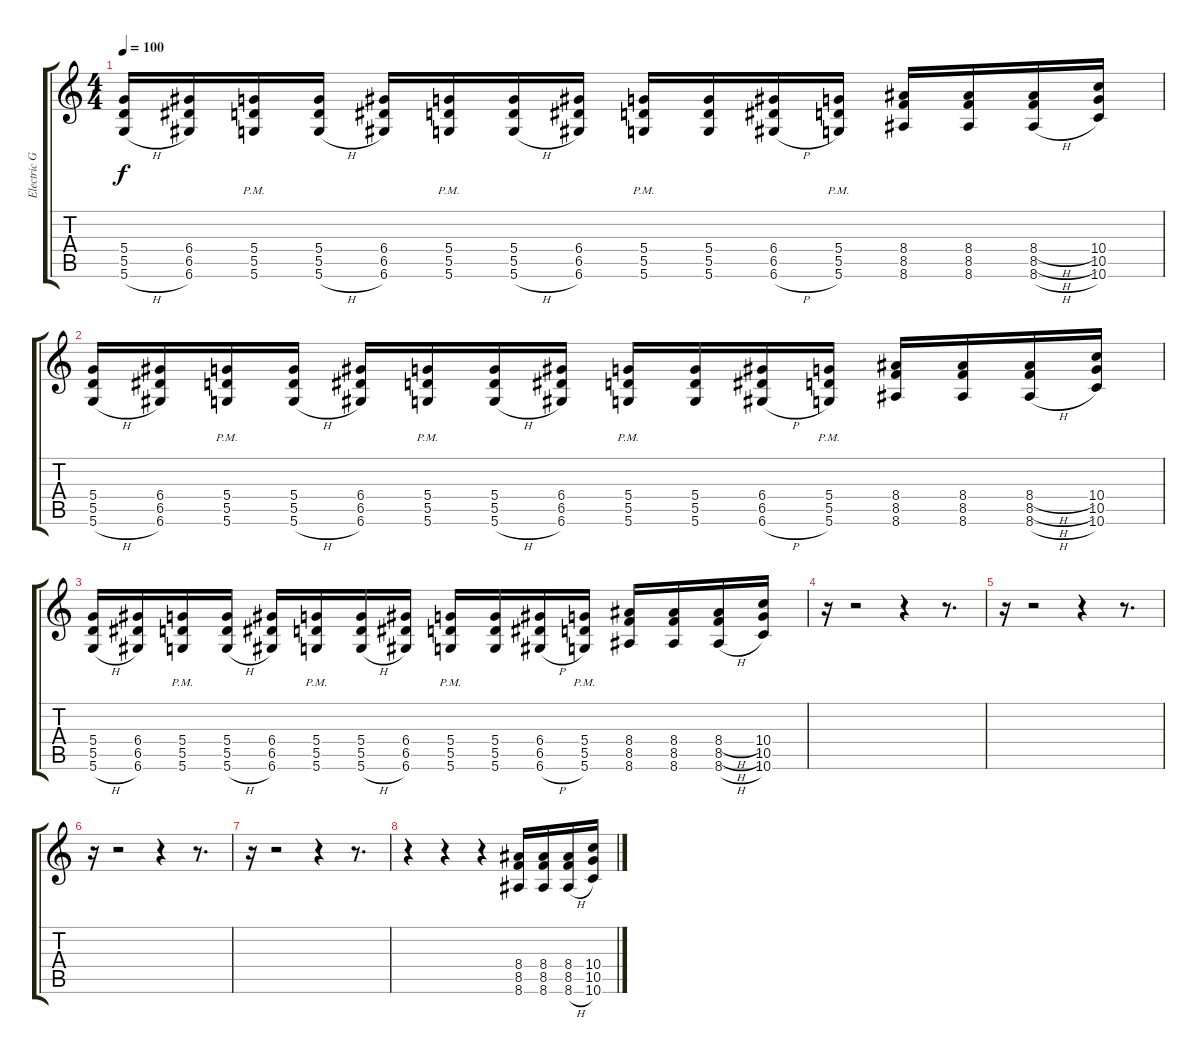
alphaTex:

\track ("Electric Guitar 2" "Electric G") {solo instrument distortionguitar}
\staff {score tabs}
\tuning (E4 B3 G3 D3 A2 D2) {hide}
\ts (4 4)
\tempo 100
\clef g2
\ks c
(5.4 5.5 5.6{h}).16{dy f} (6.4 6.5 6.6).16 (5.4{pm} 5.5{pm} 5.6{pm}).16 (5.4 5.5 5.6{h}).16 (6.4 6.5 6.6).16 (5.4{pm} 5.5{pm} 5.6{pm}).16 (5.4 5.5 5.6{h}).16 (6.4 6.5 6.6).16 (5.4{pm} 5.5{pm} 5.6{pm}).16 (5.4 5.5 5.6).16 (6.4 6.5 6.6{h}).16 (5.4{pm} 5.5{pm} 5.6{pm}).16 (8.4 8.5 8.6).16 (8.4 8.5 8.6).16 (8.4{h} 8.5{h} 8.6{h}).16 (10.4 10.5 10.6).16 |
(5.4 5.5 5.6{h}).16 (6.4 6.5 6.6).16 (5.4{pm} 5.5{pm} 5.6{pm}).16 (5.4 5.5 5.6{h}).16 (6.4 6.5 6.6).16 (5.4{pm} 5.5{pm} 5.6{pm}).16 (5.4 5.5 5.6{h}).16 (6.4 6.5 6.6).16 (5.4{pm} 5.5{pm} 5.6{pm}).16 (5.4 5.5 5.6).16 (6.4 6.5 6.6{h}).16 (5.4{pm} 5.5{pm} 5.6{pm}).16 (8.4 8.5 8.6).16 (8.4 8.5 8.6).16 (8.4{h} 8.5{h} 8.6{h}).16 (10.4 10.5 10.6).16 |
(5.4 5.5 5.6{h}).16 (6.4 6.5 6.6).16 (5.4{pm} 5.5{pm} 5.6{pm}).16 (5.4 5.5 5.6{h}).16 (6.4 6.5 6.6).16 (5.4{pm} 5.5{pm} 5.6{pm}).16 (5.4 5.5 5.6{h}).16 (6.4 6.5 6.6).16 (5.4{pm} 5.5{pm} 5.6{pm}).16 (5.4 5.5 5.6).16 (6.4 6.5 6.6{h}).16 (5.4{pm} 5.5{pm} 5.6{pm}).16 (8.4 8.5 8.6).16 (8.4 8.5 8.6).16 (8.4{h} 8.5{h} 8.6{h}).16 (10.4 10.5 10.6).16 |
r.16 r.2 r.4 r.8{d} |
r.16 r.2 r.4 r.8{d} |
r.16 r.2 r.4 r.8{d} |
r.16 r.2 r.4 r.8{d} |
r.4 r.4 r.4 (8.4 8.5 8.6).16 (8.4 8.5 8.6).16 (8.4 8.5 8.6{h}).16 (10.4 10.5 10.6).16
